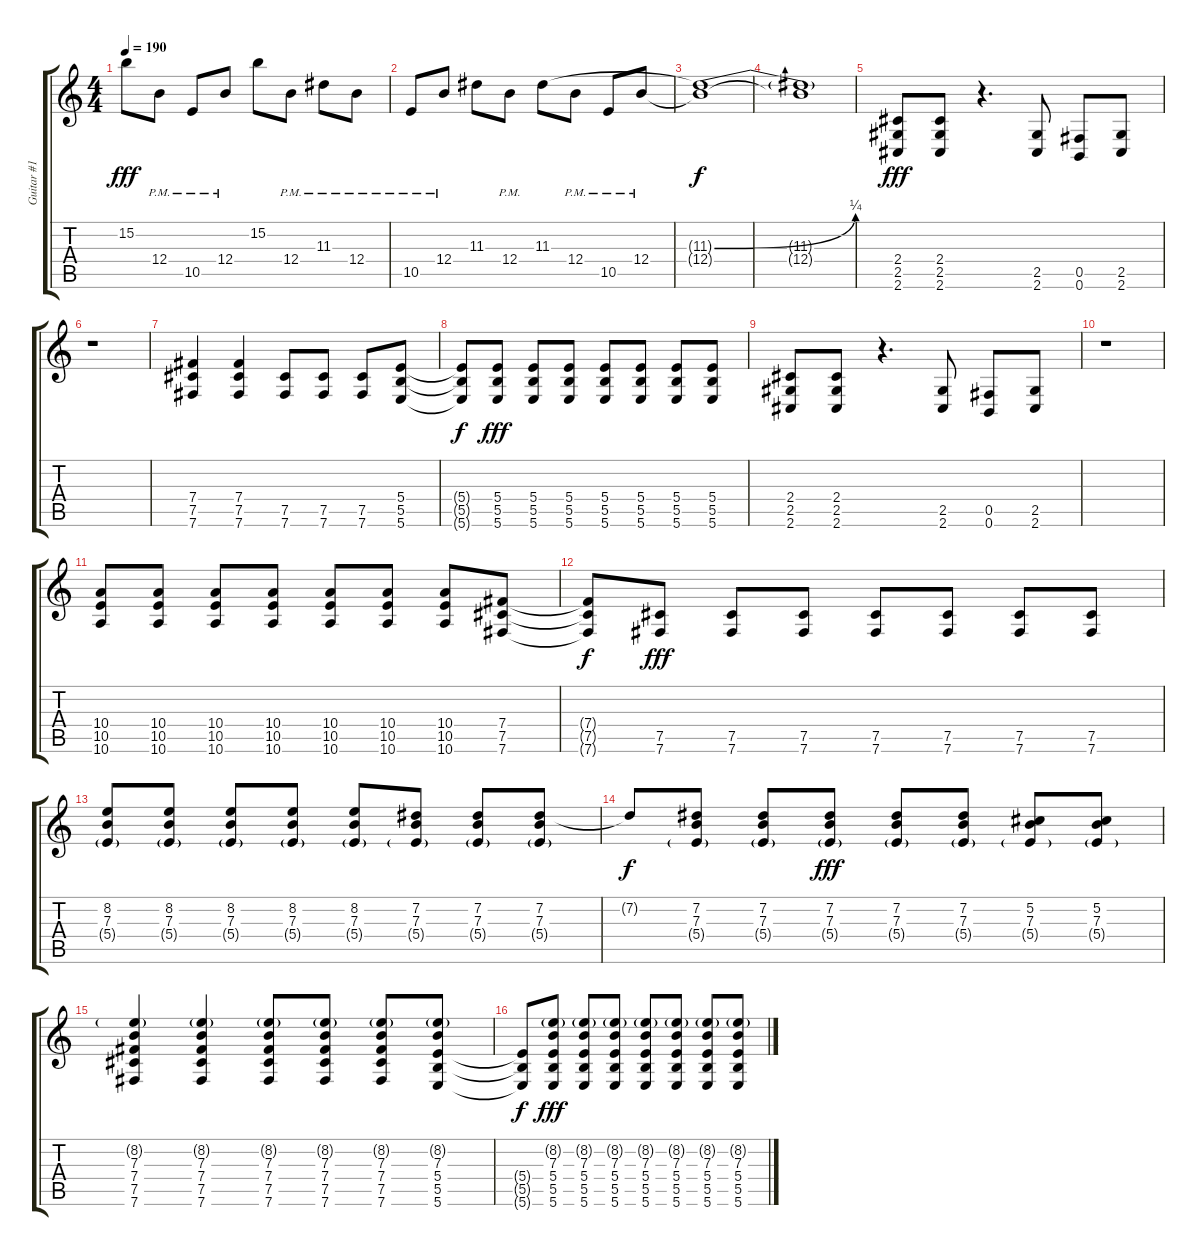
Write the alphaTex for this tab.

\track ("Guitar #1" "Guitar #1") {instrument overdrivenguitar}
\staff {score tabs}
\tuning (Db4 Ab3 E3 B2 Gb2 B1) {hide}
\ts (4 4)
\tempo 190
\clef g2
\ks c
15.2.8{dy fff} 12.4{pm}.8 10.5{pm}.8 12.4{pm}.8 15.2.8 12.4{pm}.8 11.3{pm}.8 12.4{pm}.8 |
10.5{pm}.8 12.4{pm}.8 11.3.8 12.4{pm}.8 11.3.8 12.4{pm}.8 10.5{pm}.8 12.4{pm}.8 |
(11.3{be (bend 0 0 60 1) t} 12.4{t}).1{dy f} |
(11.3{t} 12.4{t}).1 |
(2.4 2.5 2.6).8{dy fff balance 0} (2.4 2.5 2.6).8 r.4{d} (2.5 2.6).8 (0.5 0.6).8 (2.5 2.6).8 |
r.1 |
(7.4 7.5 7.6).4 (7.4 7.5 7.6).4 (7.5 7.6).8 (7.5 7.6).8 (7.5 7.6).8 (5.4 5.5 5.6).8 |
(5.4{t} 5.5{t} 5.6{t}).8{dy f} (5.4 5.5 5.6).8{dy fff} (5.4 5.5 5.6).8 (5.4 5.5 5.6).8 (5.4 5.5 5.6).8 (5.4 5.5 5.6).8 (5.4 5.5 5.6).8 (5.4 5.5 5.6).8 |
(2.4 2.5 2.6).8 (2.4 2.5 2.6).8 r.4{d} (2.5 2.6).8 (0.5 0.6).8 (2.5 2.6).8 |
r.1 |
(10.4 10.5 10.6).8 (10.4 10.5 10.6).8 (10.4 10.5 10.6).8 (10.4 10.5 10.6).8 (10.4 10.5 10.6).8 (10.4 10.5 10.6).8 (10.4 10.5 10.6).8 (7.4 7.5 7.6).8 |
(7.4{t} 7.5{t} 7.6{t}).8{dy f} (7.5 7.6).8{dy fff} (7.5 7.6).8 (7.5 7.6).8 (7.5 7.6).8 (7.5 7.6).8 (7.5 7.6).8 (7.5 7.6).8 |
(8.2 7.3 5.4{g}).8{balance 8} (8.2 7.3 5.4{g}).8 (8.2 7.3 5.4{g}).8 (8.2 7.3 5.4{g}).8 (8.2 7.3 5.4{g}).8 (7.2 7.3 5.4{g}).8 (7.2 7.3 5.4{g}).8 (7.2 7.3 5.4{g}).8 |
7.2{t}.8{dy f} (7.2 7.3 5.4{g}).8 (7.2 7.3 5.4{g}).8 (7.2 7.3 5.4{g}).8{dy fff} (7.2 7.3 5.4{g}).8 (7.2 7.3 5.4{g}).8 (5.2 7.3 5.4{g}).8 (5.2 7.3 5.4{g}).8 |
(8.2{g} 7.3 7.4 7.5 7.6).4 (8.2{g} 7.3 7.4 7.5 7.6).4 (8.2{g} 7.3 7.4 7.5 7.6).8 (8.2{g} 7.3 7.4 7.5 7.6).8 (8.2{g} 7.3 7.4 7.5 7.6).8 (8.2{g} 7.3 5.4 5.5 5.6).8 |
(5.4{t} 5.5{t} 5.6{t}).8{dy f} (8.2{g} 7.3 5.4 5.5 5.6).8{dy fff} (8.2{g} 7.3 5.4 5.5 5.6).8 (8.2{g} 7.3 5.4 5.5 5.6).8 (8.2{g} 7.3 5.4 5.5 5.6).8 (8.2{g} 7.3 5.4 5.5 5.6).8 (8.2{g} 7.3 5.4 5.5 5.6).8 (8.2{g} 7.3 5.4 5.5 5.6).8
